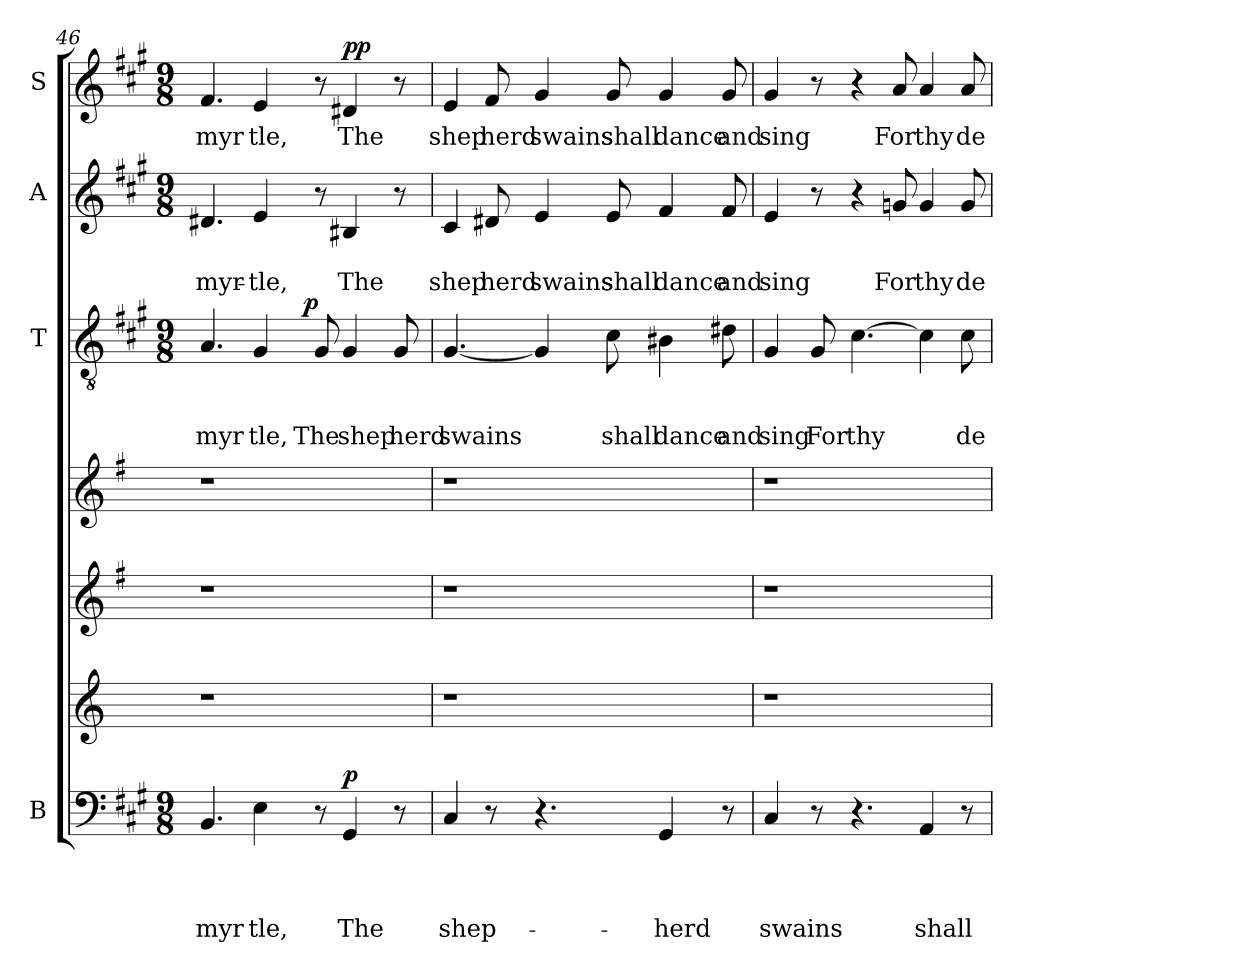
**kern	**text	**text	**text	**text	**dynam	**kern	**kern	**kern	**kern	**text	**text	**text	**dynam	**kern	**text	**text	**kern	**text	**dynam
*part7	*part7	*part7	*part7	*part7	*part7	*part6	*part5	*part4	*part3	*part3	*part3	*part3	*part3	*part2	*part2	*part2	*part1	*part1	*part1
*staff7	*staff7	*staff7	*staff7	*staff7	*staff7	*staff6	*staff5	*staff4	*staff3	*staff3	*staff3	*staff3	*staff3	*staff2	*staff2	*staff2	*staff1	*staff1	*staff1
*I"B	*	*	*	*	*	*	*	*	*I"T	*	*	*	*	*I"A	*	*	*I"S	*	*
*clefF4	*	*	*	*	*	*clefG2	*clefG2	*clefG2	*clefGv2	*	*	*	*	*clefG2	*	*	*clefG2	*	*
*ITrd-2c-3	*	*	*	*	*	*	*ITrd-3c-5	*ITrd-3c-5	*ITrd-2c-3	*	*	*	*	*ITrd-2c-3	*	*	*ITrd-2c-3	*	*
*k[]	*	*	*	*	*	*k[]	*k[]	*k[]	*k[]	*	*	*	*	*k[]	*	*	*k[]	*	*
*C:	*	*	*	*	*	*C:	*C:	*C:	*C:	*	*	*	*	*C:	*	*	*C:	*	*
*M9/8	*	*	*	*	*	*	*	*	*M9/8	*	*	*	*	*M9/8	*	*	*M9/8	*	*
=46	=46	=46	=46	=46	=46	=46	=46	=46	=46	=46	=46	=46	=46	=46	=46	=46	=46	=46	=46
!	!	!	!	!LO:LY:b	!	!	!	!	!	!	!	!LO:LY:b	!	!	!	!LO:LY:b	!	!LO:LY:b	!
*	*	*	*	*	*	*	*	*	*^	*	*	*	*	*	*	*	*	*	*
4.D/	.	.	.	myr	.	1r	1r	1r	4.c/	2ryy	.	.	myr	.	4.f#X/	.	myr-	4.a/	myr	.
!	!	!	!	!LO:LY:b	!	!	!	!	!	!	!	!	!LO:LY:b	!	!	!	!LO:LY:b	!	!LO:LY:b	!
4G\	.	.	.	tle,	.	.	.	.	4B/	.	.	.	tle,	.	4g/	.	-tle,	4g/	tle,	.
.	.	.	.	.	.	.	.	.	.	16.ryy	.	.	.	.	.	.	.	.	.	.
!	!	!	!	!	!	!	!	!	!	!	!	!	!	!LO:DY:a	!	!	!	!	!	!
.	.	.	.	.	.	.	.	.	.	2ryy	.	.	.	p	.	.	.	.	.	.
!	!	!	!	!	!	!	!	!	!	!	!	!	!LO:LY:b	!	!	!	!	!	!	!
8r	.	.	.	.	.	.	.	.	8B/	.	.	.	The	.	8r	.	.	8r	.	.
!	!	!	!	!LO:LY:b	!LO:DY:a	!	!	!	!	!	!	!	!LO:LY:b	!	!	!	!LO:LY:b	!	!LO:LY:b	!LO:DY:a
!	!	!	!	!	!	!	!	!	!	!	!	!	!	!	!	!	!	!	!	!LO:DY:n=1:b
4BB/	.	.	.	The	p	.	.	.	4B/	.	.	.	shep	.	4d#X/	.	The	4f#X/	The	p p
!	!	!	!	!	!	!	!	!	!	!	!	!	!LO:LY:b	!	!	!	!	!	!	!
8r	.	.	.	.	.	8ryy	8ryy	8ryy	8B/	.	.	.	herd	.	8r	.	.	8r	.	.
.	.	.	.	.	.	.	.	.	.	32ryy	.	.	.	.	.	.	.	.	.	.
!!LO:LB:g=z
=47	=47	=47	=47	=47	=47	=47	=47	=47	=47	=47	=47	=47	=47	=47	=47	=47	=47	=47	=47	=47
!	!	!	!	!LO:LY:b	!	!	!	!	!	!	!	!	!LO:LY:b	!	!	!	!LO:LY:b	!	!LO:LY:b	!
*	*	*	*	*	*	*	*	*	*v	*v	*	*	*	*	*	*	*	*	*	*
4E/	.	.	.	shep-	.	1r	1r	1r	[<4.B/	.	.	swains	.	4e/	.	shep	4g/	shep	.
!	!	!	!	!	!	!	!	!	!	!	!	!	!	!	!	!LO:LY:b	!	!LO:LY:b	!
8r	.	.	.	.	.	.	.	.	.	.	.	.	.	8f#X/	.	herd	8a/	herd	.
!	!	!	!	!	!	!	!	!	!	!	!	!	!	!	!	!LO:LY:b	!	!LO:LY:b	!
4.r	.	.	.	.	.	.	.	.	4B/]	.	.	.	.	4g/	.	swains	4b/	swains	.
!	!	!	!	!	!	!	!	!	!	!	!	!LO:LY:b	!	!	!	!LO:LY:b	!	!LO:LY:b	!
.	.	.	.	.	.	.	.	.	8e\	.	.	shall	.	8g/	.	shall	8b/	shall	.
!	!	!	!	!LO:LY:b	!	!	!	!	!	!	!	!LO:LY:b	!	!	!	!LO:LY:b	!	!LO:LY:b	!
4BB/	.	.	.	-herd	.	.	.	.	4d#X\	.	.	dance	.	4a/	.	dance	4b/	dance	.
!	!	!	!	!	!	!	!	!	!	!	!	!LO:LY:b	!	!	!	!LO:LY:b	!	!LO:LY:b	!
8r	.	.	.	.	.	8ryy	8ryy	8ryy	8f#X\	.	.	and	.	8a/	.	and	8b/	and	.
=48	=48	=48	=48	=48	=48	=48	=48	=48	=48	=48	=48	=48	=48	=48	=48	=48	=48	=48	=48
!	!	!	!	!LO:LY:b	!	!	!	!	!	!	!	!LO:LY:b	!	!	!	!LO:LY:b	!	!LO:LY:b	!
4E/	.	.	.	swains	.	1r	1r	1r	4B/	.	.	sing	.	4g/	.	sing	4b/	sing	.
!	!	!	!	!	!	!	!	!	!	!	!	!LO:LY:b	!	!	!	!	!	!	!
8r	.	.	.	.	.	.	.	.	8B/	.	.	For	.	8r	.	.	8r	.	.
!	!	!	!	!	!	!	!	!	!	!	!	!LO:LY:b	!	!	!	!	!	!	!
4.r	.	.	.	.	.	.	.	.	[>4.e\	.	.	thy	.	4r	.	.	4r	.	.
!	!	!	!	!	!	!	!	!	!	!	!	!	!	!	!	!LO:LY:b	!	!LO:LY:b	!
.	.	.	.	.	.	.	.	.	.	.	.	.	.	8b-X/	.	For	8cc/	For	.
!	!	!	!	!LO:LY:b	!	!	!	!	!	!	!	!	!	!	!	!LO:LY:b	!	!LO:LY:b	!
4C/	.	.	.	shall	.	.	.	.	4e\]	.	.	.	.	4b-/	.	thy	4cc/	thy	.
!	!	!	!	!	!	!	!	!	!	!	!	!LO:LY:b	!	!	!	!LO:LY:b	!	!LO:LY:b	!
8r	.	.	.	.	.	8ryy	8ryy	8ryy	8e\	.	.	de	.	8b-/	.	de	8cc/	de	.
=	=	=	=	=	=	=	=	=	=	=	=	=	=	=	=	=	=	=	=
*-	*-	*-	*-	*-	*-	*-	*-	*-	*-	*-	*-	*-	*-	*-	*-	*-	*-	*-	*-
